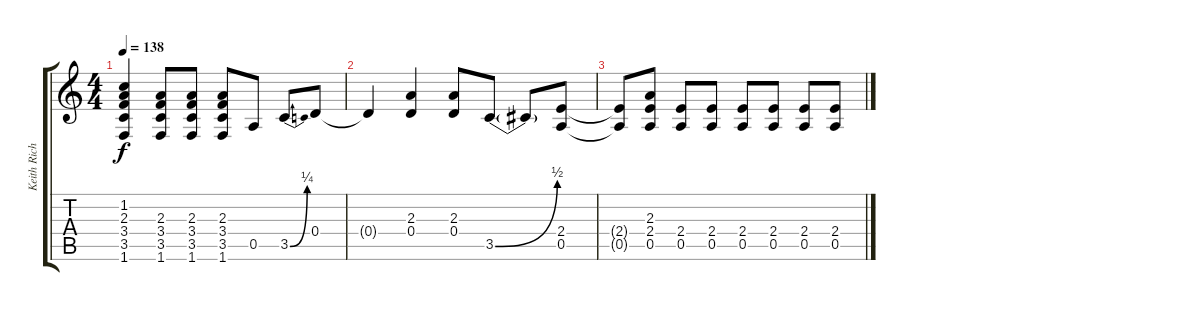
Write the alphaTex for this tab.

\track ("Keith Richards" "Keith Rich") {instrument distortionguitar}
\staff {score tabs}
\tuning (E4 B3 G3 D3 A2 E2) {hide}
\ts (4 4)
\tempo 138
\clef g2
\ks c
(1.2{t} 2.3{t} 3.4{t} 3.5{t} 1.6{t}).4{dy f} (2.3 3.4 3.5 1.6).8 (2.3 3.4 3.5 1.6).8 (2.3 3.4 3.5 1.6).8 0.5.8 3.5{be (bend 0 0 60 1)}.8 0.4.8 |
0.4{t}.4{volume 0} (2.3 0.4).4 (2.3 0.4).8 3.5{be (bend 0 0 60 2)}.8 3.5{t}.8 (2.4 0.5).8 |
(2.4{t} 0.5{t}).8 (2.3 2.4 0.5).8 (2.4 0.5).8 (2.4 0.5).8 (2.4 0.5).8 (2.4 0.5).8 (2.4 0.5).8 (2.4 0.5).8
